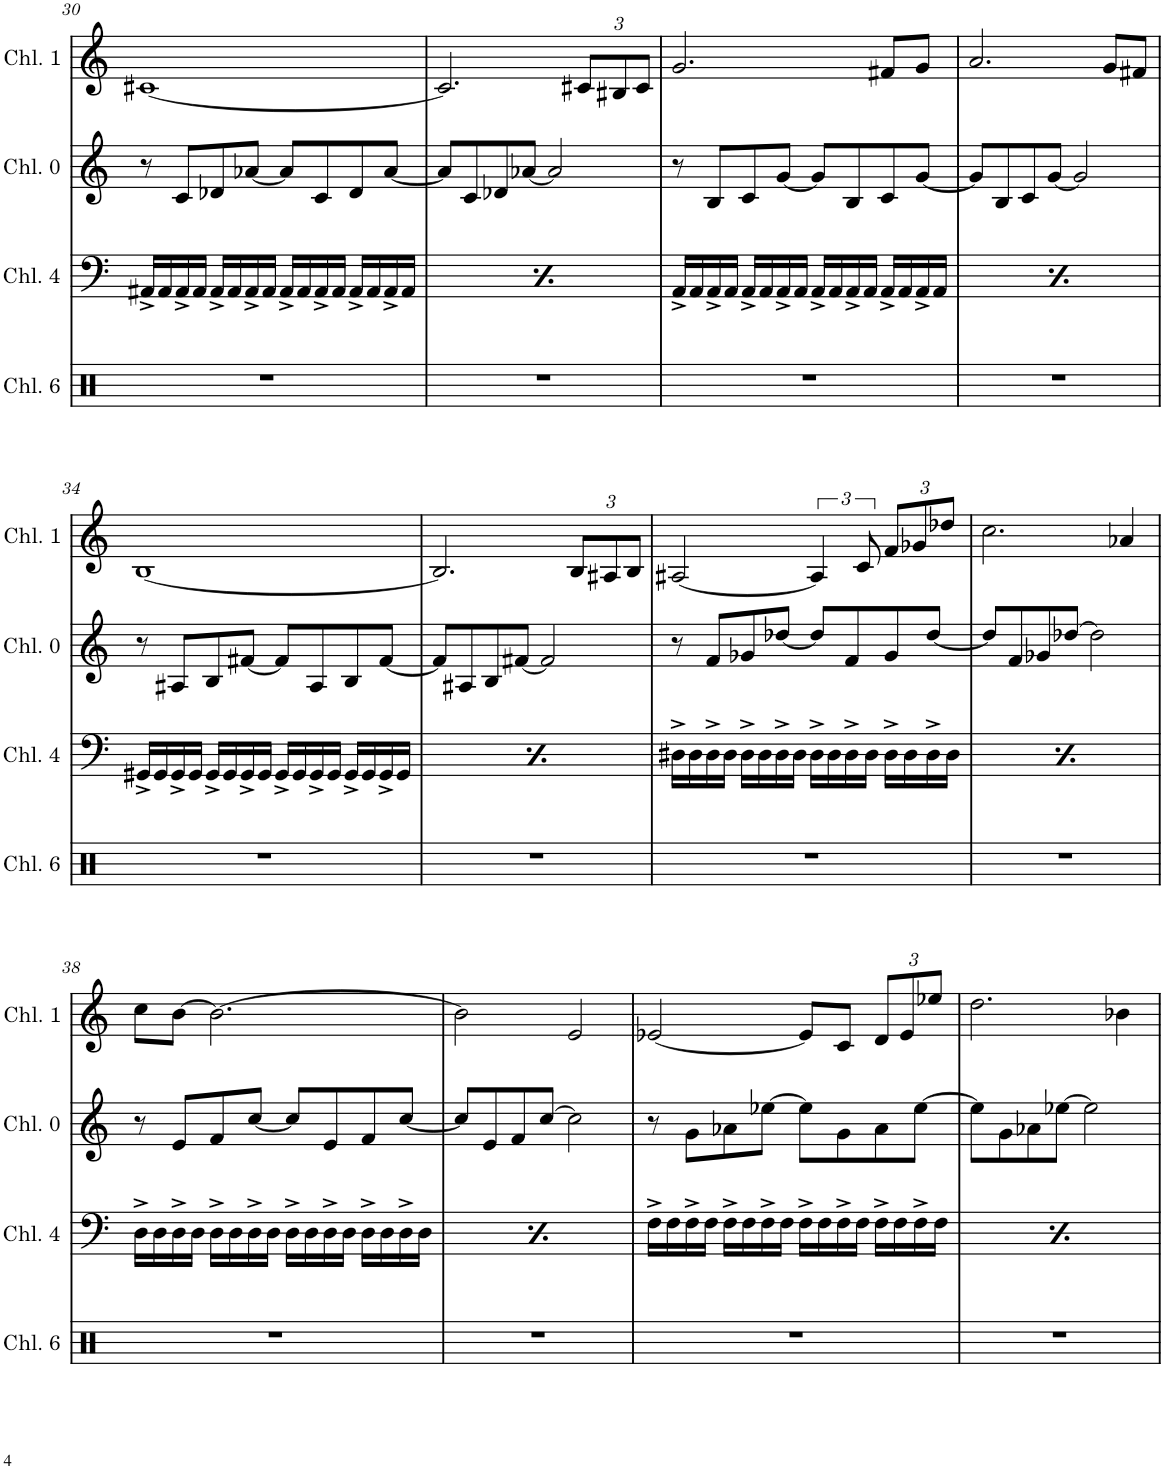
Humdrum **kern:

**kern	**kern	**kern	**kern
*part4	*part3	*part2	*part1
*staff4	*staff3	*staff2	*staff1
*I"Channel 6	*I"Channel 4	*I"Channel 0	*I"Channel 1
*I'Chl. 6	*I'Chl. 4	*I'Chl. 0	*I'Chl. 1
!!LO:PB:g=z
*clefX	*clefF4	*clefG2	*clefG2
*k[]	*k[]	*k[]	*k[]
*M4/4	*M4/4	*M4/4	*M4/4
=30	=30	=30	=30
1r	16AA#X^/LL	8r	[1c#X
.	16AA#/	.	.
.	16AA#^/	8c/L	.
.	16AA#/JJ	.	.
.	16AA#^/LL	8d-X/	.
.	16AA#/	.	.
.	16AA#^/	[8a-X/J	.
.	16AA#/JJ	.	.
.	16AA#^/LL	8a-/L]	.
.	16AA#/	.	.
.	16AA#^/	8c/	.
.	16AA#/JJ	.	.
.	16AA#^/LL	8d-/	.
.	16AA#/	.	.
.	16AA#^/	[8a-/J	.
.	16AA#/JJ	.	.
=31	=31	=31	=31
1r	16AA#X^/LL	8a-/L]	2.c#/]
.	16AA#/	.	.
.	16AA#^/	8c/	.
.	16AA#/JJ	.	.
.	16AA#^/LL	8d-X/	.
.	16AA#/	.	.
.	16AA#^/	[8a-X/J	.
.	16AA#/JJ	.	.
.	16AA#^/LL	2a-/]	.
.	16AA#/	.	.
.	16AA#^/	.	.
.	16AA#/JJ	.	.
*	*	*	*Xbrackettup
.	16AA#^/LL	.	12c#X/L
.	16AA#/	.	.
.	.	.	12B#X/
.	16AA#^/	.	.
.	.	.	12c#/J
.	16AA#/JJ	.	.
=32	=32	=32	=32
1r	16AA^/LL	8r	2.g/
.	16AA/	.	.
.	16AA^/	8B/L	.
.	16AA/JJ	.	.
.	16AA^/LL	8c/	.
.	16AA/	.	.
.	16AA^/	[8g/J	.
.	16AA/JJ	.	.
.	16AA^/LL	8g/L]	.
.	16AA/	.	.
.	16AA^/	8B/	.
.	16AA/JJ	.	.
.	16AA^/LL	8c/	8f#X/L
.	16AA/	.	.
.	16AA^/	[8g/J	8g/J
.	16AA/JJ	.	.
=33	=33	=33	=33
1r	16AA^/LL	8g/L]	2.a/
.	16AA/	.	.
.	16AA^/	8B/	.
.	16AA/JJ	.	.
.	16AA^/LL	8c/	.
.	16AA/	.	.
.	16AA^/	[8g/J	.
.	16AA/JJ	.	.
.	16AA^/LL	2g/]	.
.	16AA/	.	.
.	16AA^/	.	.
.	16AA/JJ	.	.
.	16AA^/LL	.	8g/L
.	16AA/	.	.
.	16AA^/	.	8f#X/J
.	16AA/JJ	.	.
!!LO:LB:g=z
=34	=34	=34	=34
1r	16GG#X^/LL	8r	[1B
.	16GG#/	.	.
.	16GG#^/	8A#X/L	.
.	16GG#/JJ	.	.
.	16GG#^/LL	8B/	.
.	16GG#/	.	.
.	16GG#^/	[8f#X/J	.
.	16GG#/JJ	.	.
.	16GG#^/LL	8f#/L]	.
.	16GG#/	.	.
.	16GG#^/	8A#/	.
.	16GG#/JJ	.	.
.	16GG#^/LL	8B/	.
.	16GG#/	.	.
.	16GG#^/	[8f#/J	.
.	16GG#/JJ	.	.
=35	=35	=35	=35
1r	16GG#X^/LL	8f#/L]	2.B/]
.	16GG#/	.	.
.	16GG#^/	8A#X/	.
.	16GG#/JJ	.	.
.	16GG#^/LL	8B/	.
.	16GG#/	.	.
.	16GG#^/	[8f#X/J	.
.	16GG#/JJ	.	.
.	16GG#^/LL	2f#/]	.
.	16GG#/	.	.
.	16GG#^/	.	.
.	16GG#/JJ	.	.
.	16GG#^/LL	.	12B/L
.	16GG#/	.	.
.	.	.	12A#X/
.	16GG#^/	.	.
.	.	.	12B/J
.	16GG#/JJ	.	.
=36	=36	=36	=36
1r	16D#X^\LL	8r	[2A#X/
.	16D#\	.	.
.	16D#^\	8f/L	.
.	16D#\JJ	.	.
.	16D#^\LL	8g-X/	.
.	16D#\	.	.
.	16D#^\	[8dd-X/J	.
.	16D#\JJ	.	.
*	*	*	*brackettup
.	16D#^\LL	8dd-/L]	6A#/]
.	16D#\	.	.
.	16D#^\	8f/	.
.	.	.	12c/
.	16D#\JJ	.	.
*	*	*	*Xbrackettup
.	16D#^\LL	8g-/	12f/L
.	16D#\	.	.
.	.	.	12g-X/
.	16D#^\	[8dd-/J	.
.	.	.	12dd-X/J
.	16D#\JJ	.	.
=37	=37	=37	=37
1r	16D#X^\LL	8dd-/L]	2.cc\
.	16D#\	.	.
.	16D#^\	8f/	.
.	16D#\JJ	.	.
.	16D#^\LL	8g-X/	.
.	16D#\	.	.
.	16D#^\	[8dd-X/J	.
.	16D#\JJ	.	.
.	16D#^\LL	2dd-\]	.
.	16D#\	.	.
.	16D#^\	.	.
.	16D#\JJ	.	.
.	16D#^\LL	.	4a-X/
.	16D#\	.	.
.	16D#^\	.	.
.	16D#\JJ	.	.
!!LO:LB:g=z
=38	=38	=38	=38
1r	16D^\LL	8r	8cc\L
.	16D\	.	.
.	16D^\	8e/L	[8b\J
.	16D\JJ	.	.
.	16D^\LL	8f/	2.b\_
.	16D\	.	.
.	16D^\	[8cc/J	.
.	16D\JJ	.	.
.	16D^\LL	8cc/L]	.
.	16D\	.	.
.	16D^\	8e/	.
.	16D\JJ	.	.
.	16D^\LL	8f/	.
.	16D\	.	.
.	16D^\	[8cc/J	.
.	16D\JJ	.	.
=39	=39	=39	=39
1r	16D^\LL	8cc/L]	2b\]
.	16D\	.	.
.	16D^\	8e/	.
.	16D\JJ	.	.
.	16D^\LL	8f/	.
.	16D\	.	.
.	16D^\	[8cc/J	.
.	16D\JJ	.	.
.	16D^\LL	2cc\]	2e/
.	16D\	.	.
.	16D^\	.	.
.	16D\JJ	.	.
.	16D^\LL	.	.
.	16D\	.	.
.	16D^\	.	.
.	16D\JJ	.	.
=40	=40	=40	=40
1r	16F^\LL	8r	[2e-X/
.	16F\	.	.
.	16F^\	8g\L	.
.	16F\JJ	.	.
.	16F^\LL	8a-X\	.
.	16F\	.	.
.	16F^\	[8ee-X\J	.
.	16F\JJ	.	.
.	16F^\LL	8ee-\L]	8e-/L]
.	16F\	.	.
.	16F^\	8g\	8c/J
.	16F\JJ	.	.
.	16F^\LL	8a-\	12d/L
.	16F\	.	.
.	.	.	12e-/
.	16F^\	[8ee-\J	.
.	.	.	12ee-X/J
.	16F\JJ	.	.
=41	=41	=41	=41
1r	16F^\LL	8ee-\L]	2.dd\
.	16F\	.	.
.	16F^\	8g\	.
.	16F\JJ	.	.
.	16F^\LL	8a-X\	.
.	16F\	.	.
.	16F^\	[8ee-X\J	.
.	16F\JJ	.	.
.	16F^\LL	2ee-\]	.
.	16F\	.	.
.	16F^\	.	.
.	16F\JJ	.	.
.	16F^\LL	.	4b-X\
.	16F\	.	.
.	16F^\	.	.
.	16F\JJ	.	.
=	=	=	=
*-	*-	*-	*-
